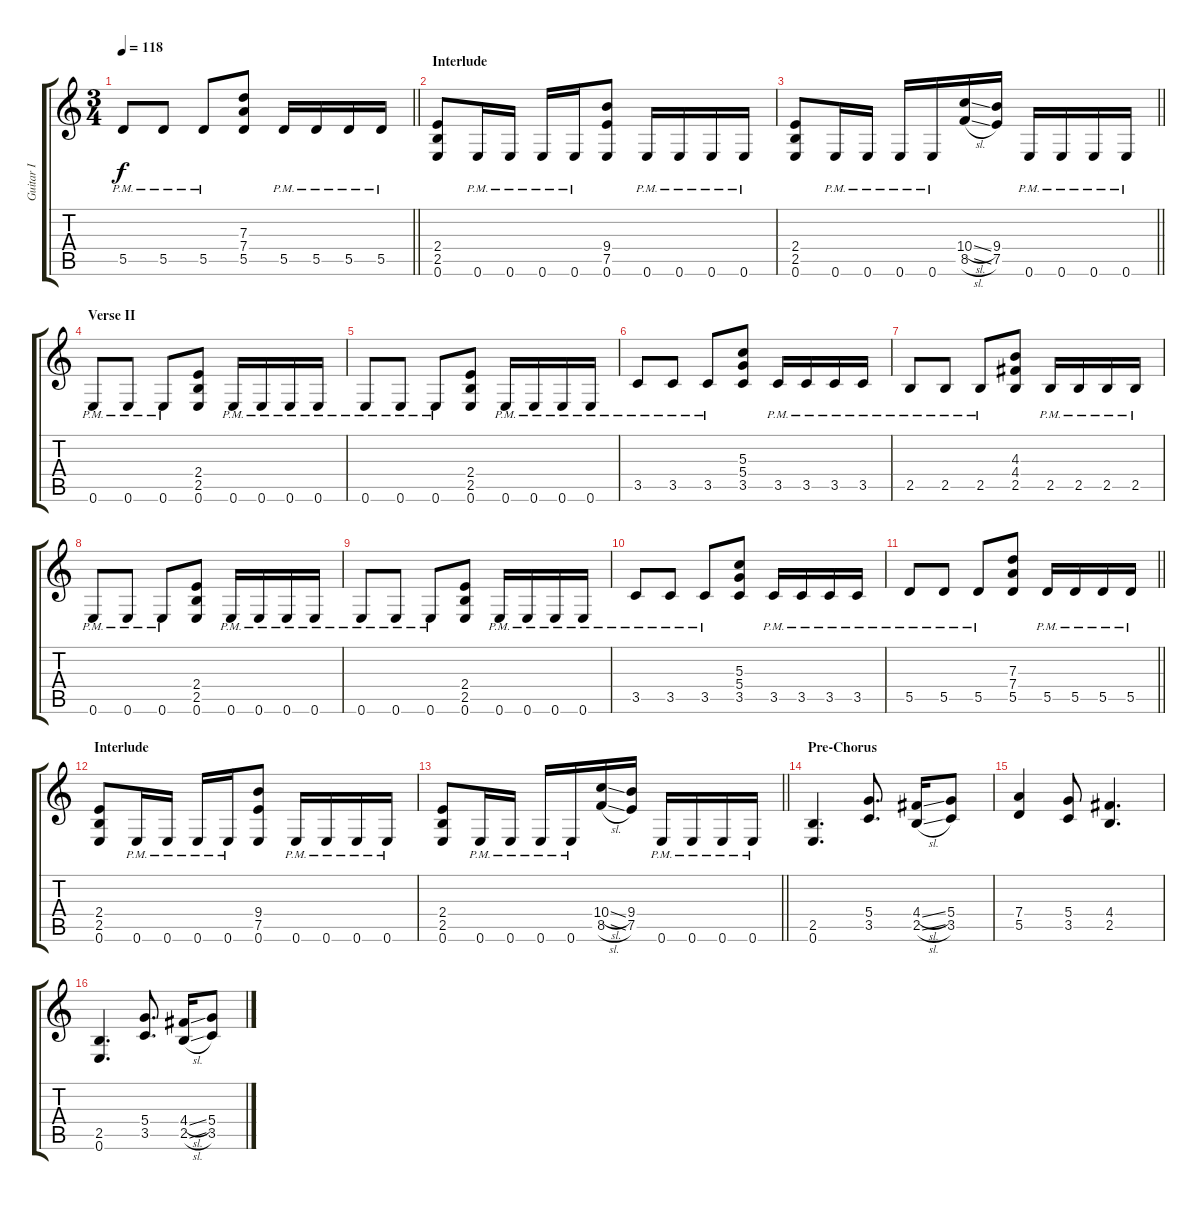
\track ("Guitar I" "Guitar I") {instrument overdrivenguitar}
\staff {score tabs}
\tuning (E4 B3 G3 D3 A2 E2) {hide}
\ts (3 4)
\tempo 118
\clef g2
\barLineRight lightlight
\ks c
5.5{pm}.8{dy f} 5.5{pm}.8 5.5{pm}.8 (7.3 7.4 5.5).8 5.5{pm}.16 5.5{pm}.16 5.5{pm}.16 5.5{pm}.16 |
\section ("" "Interlude")
(2.4 2.5 0.6).8 0.6{pm}.16 0.6{pm}.16 0.6{pm}.16 0.6{pm}.16 (9.4 7.5 0.6).8 0.6{pm}.16 0.6{pm}.16 0.6{pm}.16 0.6{pm}.16 |
\barLineRight lightlight
(2.4 2.5 0.6).8 0.6{pm}.16 0.6{pm}.16 0.6{pm}.16 0.6{pm}.16 (10.4{sl} 8.5{sl}).16 (9.4 7.5).16 0.6{pm}.16 0.6{pm}.16 0.6{pm}.16 0.6{pm}.16 |
\section ("" "Verse II")
0.6{pm}.8 0.6{pm}.8 0.6{pm}.8 (2.4 2.5 0.6).8 0.6{pm}.16 0.6{pm}.16 0.6{pm}.16 0.6{pm}.16 |
0.6{pm}.8 0.6{pm}.8 0.6{pm}.8 (2.4 2.5 0.6).8 0.6{pm}.16 0.6{pm}.16 0.6{pm}.16 0.6{pm}.16 |
3.5{pm}.8 3.5{pm}.8 3.5{pm}.8 (5.3 5.4 3.5).8 3.5{pm}.16 3.5{pm}.16 3.5{pm}.16 3.5{pm}.16 |
2.5{pm}.8 2.5{pm}.8 2.5{pm}.8 (4.3 4.4 2.5).8 2.5{pm}.16 2.5{pm}.16 2.5{pm}.16 2.5{pm}.16 |
0.6{pm}.8 0.6{pm}.8 0.6{pm}.8 (2.4 2.5 0.6).8 0.6{pm}.16 0.6{pm}.16 0.6{pm}.16 0.6{pm}.16 |
0.6{pm}.8 0.6{pm}.8 0.6{pm}.8 (2.4 2.5 0.6).8 0.6{pm}.16 0.6{pm}.16 0.6{pm}.16 0.6{pm}.16 |
3.5{pm}.8 3.5{pm}.8 3.5{pm}.8 (5.3 5.4 3.5).8 3.5{pm}.16 3.5{pm}.16 3.5{pm}.16 3.5{pm}.16 |
\barLineRight lightlight
5.5{pm}.8 5.5{pm}.8 5.5{pm}.8 (7.3 7.4 5.5).8 5.5{pm}.16 5.5{pm}.16 5.5{pm}.16 5.5{pm}.16 |
\section ("" "Interlude")
(2.4 2.5 0.6).8 0.6{pm}.16 0.6{pm}.16 0.6{pm}.16 0.6{pm}.16 (9.4 7.5 0.6).8 0.6{pm}.16 0.6{pm}.16 0.6{pm}.16 0.6{pm}.16 |
\barLineRight lightlight
(2.4 2.5 0.6).8 0.6{pm}.16 0.6{pm}.16 0.6{pm}.16 0.6{pm}.16 (10.4{sl} 8.5{sl}).16 (9.4 7.5).16 0.6{pm}.16 0.6{pm}.16 0.6{pm}.16 0.6{pm}.16 |
\section ("" "Pre-Chorus")
(2.5 0.6).4{d} (5.4 3.5).8{d} (4.4{sl} 2.5{sl}).16 (5.4 3.5).8 |
(7.4 5.5).4 (5.4 3.5).8 (4.4 2.5).4{d} |
(2.5 0.6).4{d} (5.4 3.5).8{d} (4.4{sl} 2.5{sl}).16 (5.4 3.5).8
